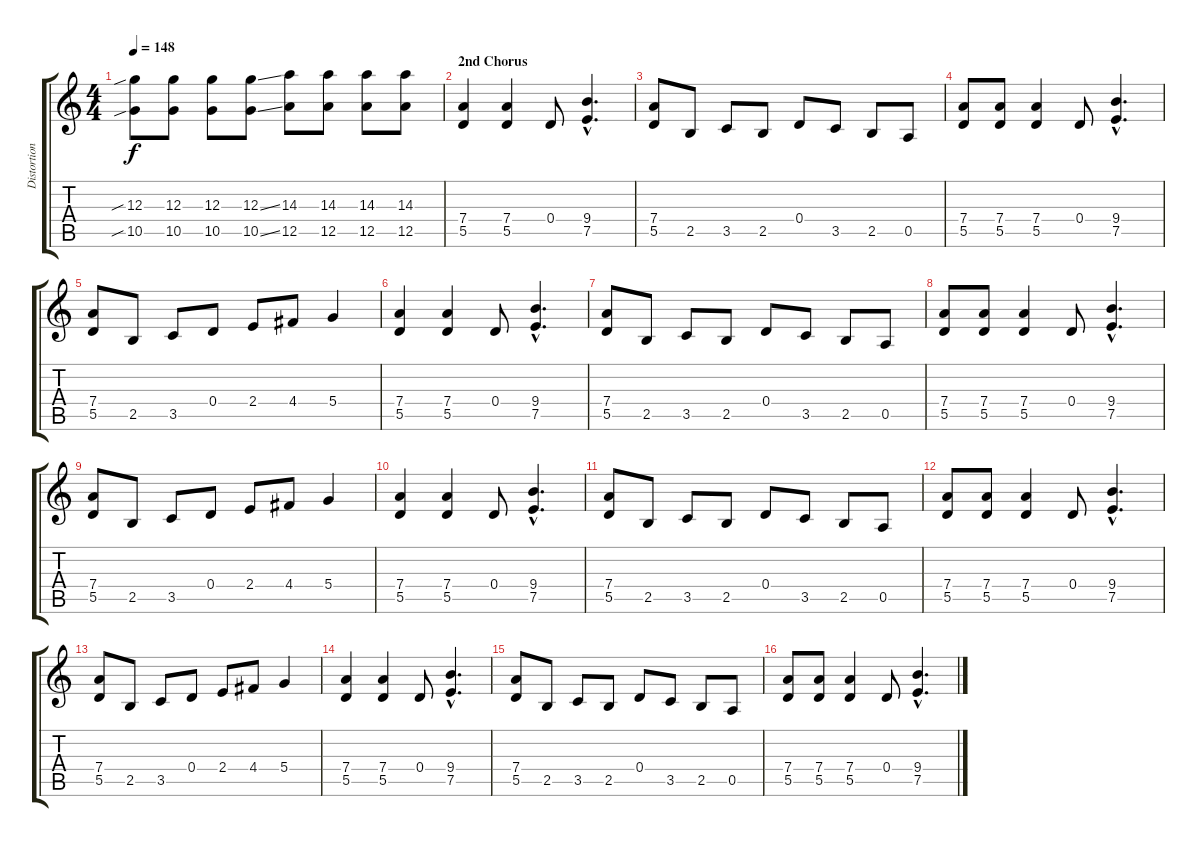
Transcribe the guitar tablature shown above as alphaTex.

\track ("Distortion Guitar" "Distortion") {instrument distortionguitar}
\staff {score tabs}
\tuning (E4 B3 G3 D3 A2 E2) {hide}
\ts (4 4)
\tempo 148
\clef g2
\ks c
(12.3{sib} 10.5{sib}).8{dy f} (12.3 10.5).8 (12.3 10.5).8 (12.3{ss} 10.5{ss}).8 (14.3 12.5).8 (14.3 12.5).8 (14.3 12.5).8 (14.3 12.5).8 |
\section ("" "2nd Chorus")
(7.4 5.5).4 (7.4 5.5).4 0.4.8 (9.4{hac} 7.5{hac}).4{d} |
(7.4 5.5).8 2.5.8 3.5.8 2.5.8 0.4.8 3.5.8 2.5.8 0.5.8 |
(7.4 5.5).8 (7.4 5.5).8 (7.4 5.5).4 0.4.8 (9.4{hac} 7.5{hac}).4{d} |
(7.4 5.5).8 2.5.8 3.5.8 0.4.8 2.4.8 4.4.8 5.4.4 |
(7.4 5.5).4 (7.4 5.5).4 0.4.8 (9.4{hac} 7.5{hac}).4{d} |
(7.4 5.5).8 2.5.8 3.5.8 2.5.8 0.4.8 3.5.8 2.5.8 0.5.8 |
(7.4 5.5).8 (7.4 5.5).8 (7.4 5.5).4 0.4.8 (9.4{hac} 7.5{hac}).4{d} |
(7.4 5.5).8 2.5.8 3.5.8 0.4.8 2.4.8 4.4.8 5.4.4 |
(7.4 5.5).4 (7.4 5.5).4 0.4.8 (9.4{hac} 7.5{hac}).4{d} |
(7.4 5.5).8 2.5.8 3.5.8 2.5.8 0.4.8 3.5.8 2.5.8 0.5.8 |
(7.4 5.5).8 (7.4 5.5).8 (7.4 5.5).4 0.4.8 (9.4{hac} 7.5{hac}).4{d} |
(7.4 5.5).8 2.5.8 3.5.8 0.4.8 2.4.8 4.4.8 5.4.4 |
(7.4 5.5).4 (7.4 5.5).4 0.4.8 (9.4{hac} 7.5{hac}).4{d} |
(7.4 5.5).8 2.5.8 3.5.8 2.5.8 0.4.8 3.5.8 2.5.8 0.5.8 |
(7.4 5.5).8 (7.4 5.5).8 (7.4 5.5).4 0.4.8 (9.4{hac} 7.5{hac}).4{d}
